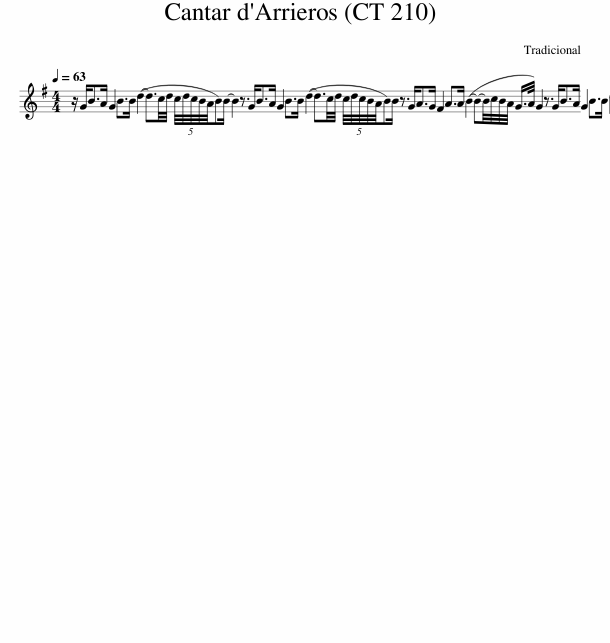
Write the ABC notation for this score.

X:1
L:1/8
Q:1/4=63
M:4/4
I:linebreak $
K:G
V:1 treble
V:1
 z/ G<BA/ G2 B>B (d2- d3/2c/4d/4 (5:2:5c/4d/4c/4B/4A/4B)B/- B2 z3/2 G<BA/ G2 B>B (d2- d3/2c/4d/4 (5:2:5c/4d/4c/4B/4A/4B)B/ z3/2 G<AG/ F2 A>A (B2- B-B/4c/4B/4A/4 G/>A/) G2 z3/2 G<BA/ G2 B>B (d2- d3/2c/4d/4 (5:2:5c/4d/4c/4B/4A/4B-) B2 z3/2 G<BA/ G2 B>B (d2- d3/2c/4d/4 (5:2:5c/4d/4c/4B/4A/4B)B/ z3/2 G<AG/ F2 A>A (B2- B-B/4c/4B/4A/4 G/>A/) G2 || %1
